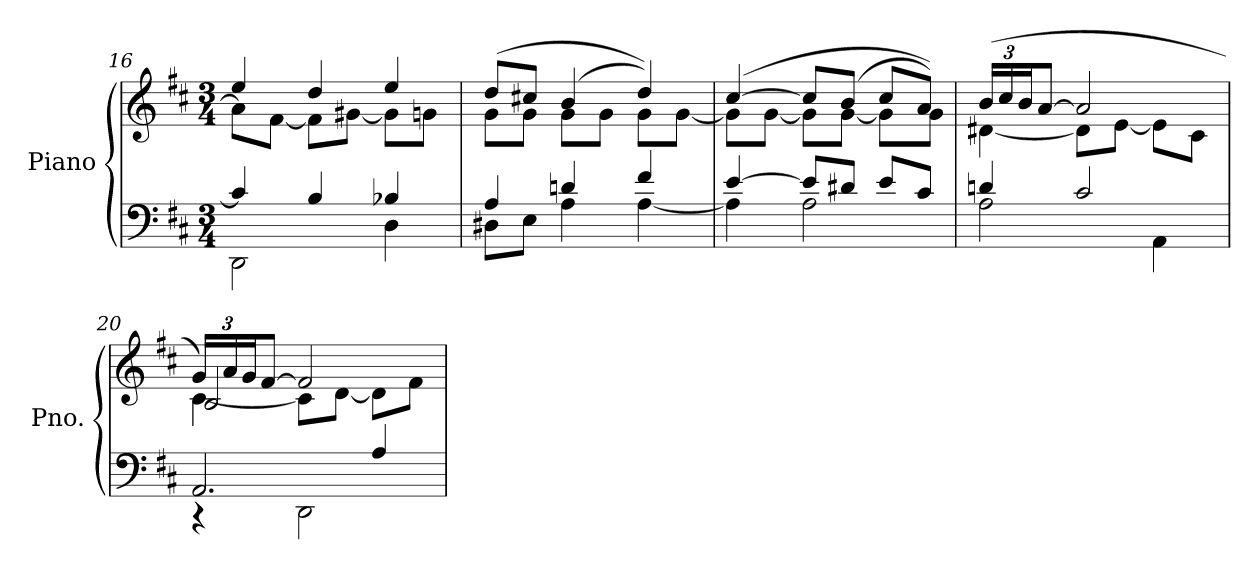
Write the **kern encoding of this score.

**kern	**kern
*part1	*part1
*staff2	*staff1
*I"Piano	*
*I'Pno.	*
*clefF4	*clefG2
*k[f#c#]	*k[f#c#]
*M3/4	*M3/4
=16	=16
*^	*^
4c/]	2DD\	4ee/	8a\L]
.	.	.	[8f#\J
4B/	.	4dd/	8f#\L]
.	.	.	[8g#X\J
4B-X/	4D\	4ee/	8g#\L]
.	.	.	8gn\J
=17	=17	=17	=17
4A/	8D#X\L	(>8dd/L	8g\L
.	8E\J	8cc#X/J	8g\J
4dn/	4A\	(>4b/	8g\L
.	.	.	8g\J
4f#/	[4A\	4dd/))	8g\L
.	.	.	[8g\J
=18	=18	=18	=18
[4e/	4A\]	(>[4cc#/	8g\L]
.	.	.	[8g\J
8e/L]	2A\	8cc#/L]	8g\L]
8d#X/J	.	(>8b/J	[8g\J
8e/L	.	8cc#/L	8g\L]
8c#/J	.	8a/J))	8g\J
!!LO:PB:g=z	!!
=19	=19	=19	=19
*	*	*Xbrackettup	*
4dn/	2A\	(>24b/LL	[4d#X\
.	.	24cc#/	.
.	.	24b/J	.
.	.	[8a/J	.
2c#/	.	2a/]	8d#\L]
.	.	.	[8e\J
.	4AA\	.	8e\L]
.	.	.	8c#\J
=20	=20	=20	=20
*	*^	*	*^
2ryy	2.AA/	4r	24g/LL)	[4c#\	(<2B/
.	.	.	24a/	.	.
.	.	.	24g/J	.	.
.	.	.	[8f#/J	.	.
.	.	2DD\	2f#/]	8c#\L]	.
.	.	.	.	[8d\J	.
4A/)	.	.	.	8d\L]	4ryy
.	.	.	.	8f#\J	.
*v	*v	*v	*	*	*
*	*v	*v	*v
=	=
*-	*-
